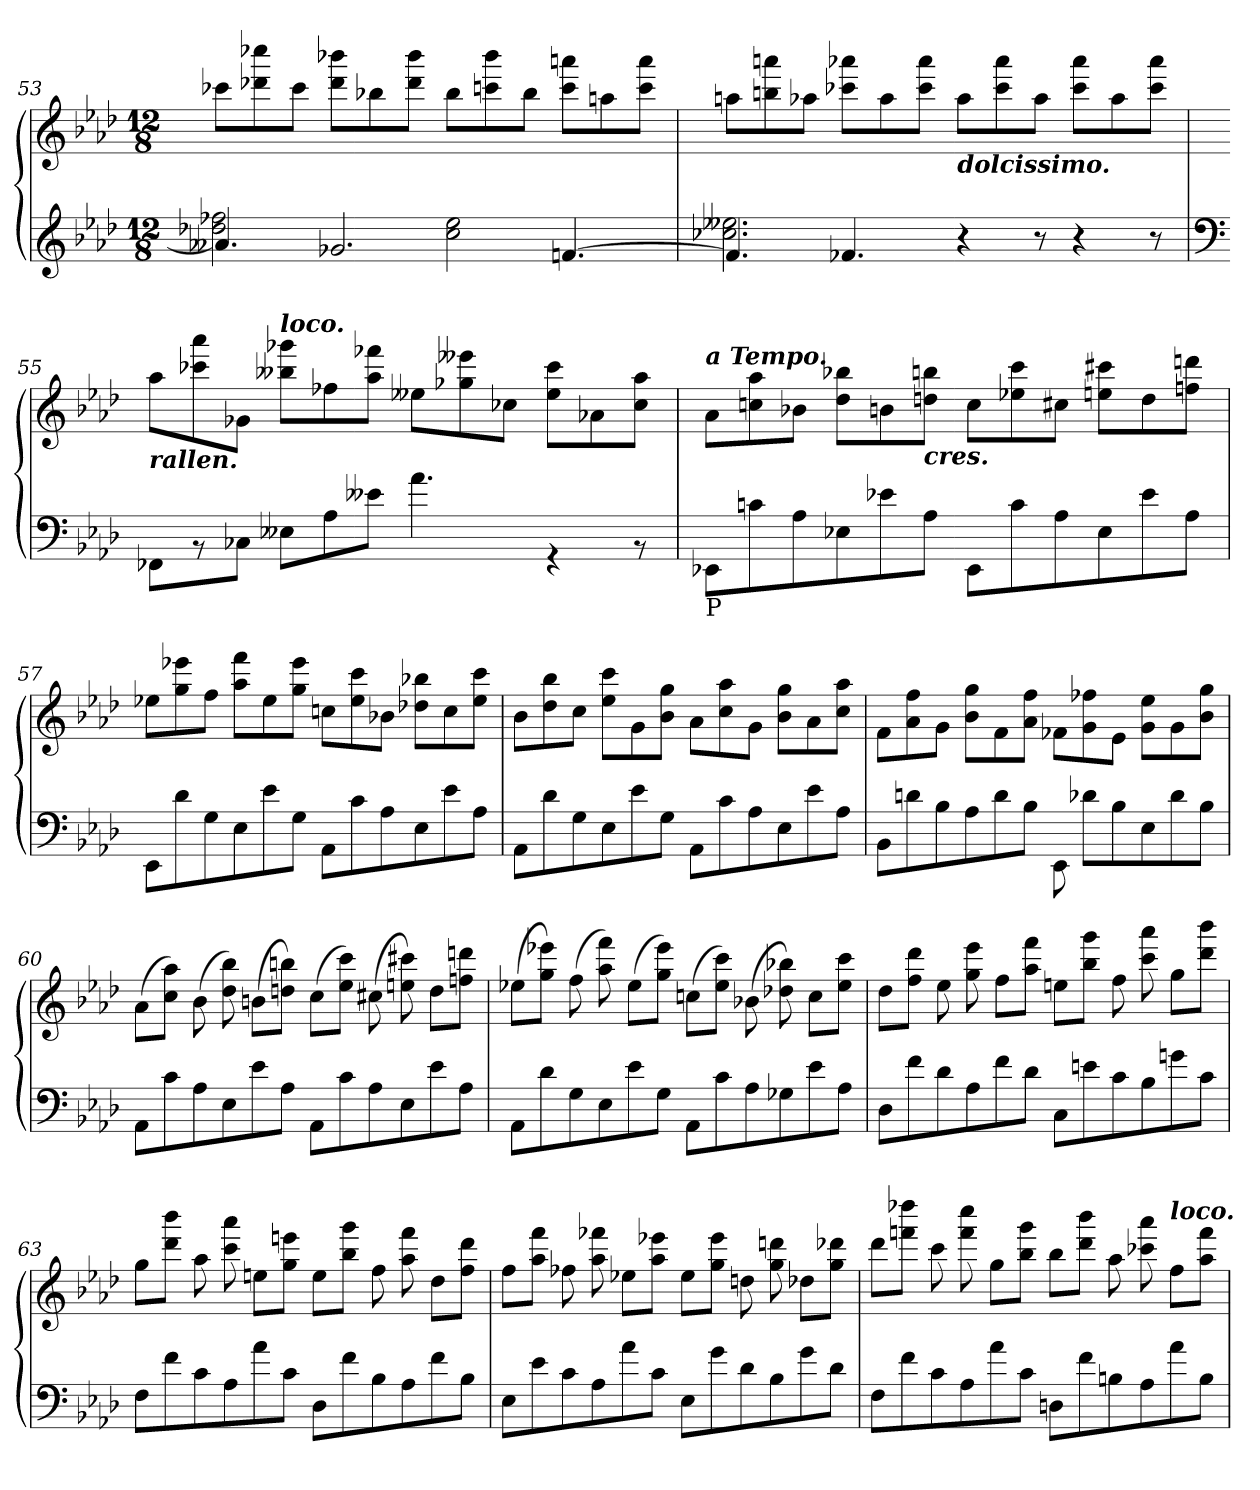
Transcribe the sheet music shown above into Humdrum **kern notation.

**kern	**kern
*part1	*part1
*staff2	*staff1
*clefG2	*clefG2
*k[b-e-a-d-]	*k[b-e-a-d-]
*M12/8	*M12/8
=53	=53
*^	*
4.a--X/]	2dd-X\ 2ff-X\	8ccc-X\L
.	.	8ddd-X\ 8cccc-X\
.	.	8ccc-\J
2.g-X/	.	8ddd-\ 8bbb-X\L
.	4ryy	8bb-X\
.	.	8ddd-\ 8bbb-\J
.	2cc\ 2ee-\	8bb-\L
.	.	8cccn\ 8bbb-\
.	.	8bb-\J
[4.fn/	.	8ccc\ 8aaan\L
.	4ryy	8aan\
.	.	8ccc\ 8aaa\J
!!LO:LB:g=z
=54	=54	=54
4.f/]	2.cc-X\ 2.ee--X\	8aan\L
.	.	8bbn\ 8aaan\
.	.	8aa-X\J
4.f-X/	.	8ccc-X\ 8aaa-X\L
.	.	8aa-\
.	.	8ccc-\ 8aaa-\J
!	!	!LO:TX:b:Bi:t=dolcissimo.
2.rcyy	4r	8aa-\L
.	.	8ccc-\ 8aaa-\
.	8r	8aa-\J
.	4r	8ccc-\ 8aaa-\L
.	.	8aa-\
.	8r	8ccc-\ 8aaa-\J
=55	=55	=55
*clefF4	*	*
!	!	!LO:TX:b:Bi:t=rallen.
1.ryy	8FF-X\L	8aa-\L
.	8r	8ccc-X\ 8aaa-\
.	8C-X\J	8g-X\J
!	!	!LO:TX:a:Bi:t=loco.
.	8E--X\L	8bb--X\ 8ggg-X\L
.	8A-\	8ff-X\
.	8e--X\J	8aa-\ 8fff-X\J
.	4.a-\	8ee--X\L
.	.	8gg-X\ 8eee--X\
.	.	8cc-X\J
.	4r	8ee--\ 8ccc-\L
.	.	8a-X\
.	8r	8cc-\ 8aa-\J
!!LO:LB:g=z
=56	=56	=56
!	!	!LO:TX:a:Bi:t=a Tempo.
!LO:TX:b:t=P	!	!
1.ryy	8EE-X\L	8a-\L
.	8cn\	8ccn\ 8aa-\
.	8A-\	8b-X\J
.	8E-X\	8dd-\ 8bb-X\L
.	8e-X\	8bn\
!	!	!LO:TX:b:Bi:t=cres.
.	8A-\J	8ddn\ 8bbn\J
.	8EE-\L	8cc\L
.	8c\	8ee-X\ 8ccc\
.	8A-\	8cc#X\J
.	8E-\	8een\ 8ccc#X\L
.	8e-\	8dd\
.	8A-\J	8ffn\ 8dddn\J
=57	=57	=57
1.ryy	8EE-\L	8ee-X\L
.	8d-\	8gg\ 8eee-X\
.	8G\	8ff\J
.	8E-\	8aa-\ 8fff\L
.	8e-\	8ee-\
.	8G\J	8gg\ 8eee-\J
.	8AA-\L	8ccn\L
.	8c\	8ee-\ 8ccc\
.	8A-\	8b-X\J
.	8E-\	8dd-X\ 8bb-X\L
.	8e-\	8cc\
.	8A-\J	8ee-\ 8ccc\J
!!LO:PB:g=z
=58	=58	=58
1.ryy	8AA-\L	8b-\L
.	8d-\	8dd-\ 8bb-\
.	8G\	8cc\J
.	8E-\	8ee-\ 8ccc\L
.	8e-\	8g\
.	8G\J	8b-\ 8gg\J
.	8AA-\L	8a-\L
.	8c\	8cc\ 8aa-\
.	8A-\	8g\J
.	8E-\	8b-\ 8gg\L
.	8e-\	8a-\
.	8A-\J	8cc\ 8aa-\J
=59	=59	=59
1.ryy	8BB-\L	8f\L
.	8dn\	8a-\ 8ff\
.	8B-\	8g\J
.	8A-\	8b-\ 8gg\L
.	8d\	8f\
.	8B-\J	8a-\ 8ff\J
.	8EE-\	8f-X\L
.	8d-X\L	8g\ 8ff-X\
.	8B-\	8e-\J
.	8E-\	8g\ 8ee-\L
.	8d-\	8g\
.	8B-\J	8b-\ 8gg\J
!!LO:LB:g=z
=60	=60	=60
1.ryy	8AA-\L	(>8a-\L
.	8c\	8cc\ 8aa-\J)
.	8A-\	(>8b-\
.	8E-\	8dd-\ 8bb-\)
.	8e-\	(>8bn\L
.	8A-\J	8ddn\ 8bbn\J)
.	8AA-\L	(>8cc\L
.	8c\	8ee-\ 8ccc\J)
.	8A-\	(>8cc#X\
.	8E-\	8een\ 8ccc#X\)
.	8e-\	8dd\L
.	8A-\J	8ffn\ 8dddn\J
=61	=61	=61
1.ryy	8AA-\L	(>8ee-X\L
.	8d-\	8gg\ 8eee-X\J)
.	8G\	(>8ff\
.	8E-\	8aa-\ 8fff\)
.	8e-\	(>8ee-\L
.	8G\J	8gg\ 8eee-\J)
.	8AA-\L	(>8ccn\L
.	8c\	8ee-\ 8ccc\J)
.	8A-\	(>8b-X\
.	8G-X\	8dd-X\ 8bb-X\)
.	8e-\	8cc\L
.	8A-\J	8ee-\ 8ccc\J
!!LO:LB:g=z
=62	=62	=62
1.ryy	8D-\L	8dd-\L
.	8f\	8ff\ 8ddd-\J
.	8d-\	8ee-\
.	8A-\	8gg\ 8eee-\
.	8f\	8ff\L
.	8d-\J	8aa-\ 8fff\J
.	8C\L	8een\L
.	8en\	8bb-\ 8ggg\J
.	8c\	8ff\
.	8B-\	8ccc\ 8aaa-\
.	8gn\	8gg\L
.	8c\J	8ddd-\ 8bbb-\J
=63	=63	=63
1.ryy	8F\L	8gg\L
.	8f\	8ddd-\ 8bbb-\J
.	8c\	8aa-\
.	8A-\	8ccc\ 8aaa-\
.	8a-\	8een\L
.	8c\J	8gg\ 8eeen\J
.	8D-\L	8ee\L
.	8f\	8bb-\ 8ggg\J
.	8B-\	8ff\
.	8A-\	8aa-\ 8fff\
.	8f\	8dd-\L
.	8B-\J	8ff\ 8ddd-\J
!!LO:LB:g=z
=64	=64	=64
1.ryy	8E-\L	8ff\L
.	8e-\	8aa-\ 8fff\J
.	8c\	8ff-X\
.	8A-\	8aa-\ 8fff-X\
.	8a-\	8ee-X\L
.	8c\J	8aa-\ 8eee-X\J
.	8E-\L	8ee-\L
.	8g\	8gg\ 8eee-\J
.	8d-\	8ddn\
.	8B-\	8gg\ 8dddn\
.	8g\	8dd-X\L
.	8d-\J	8gg\ 8ddd-X\J
=65	=65	=65
1.ryy	8F\L	8ddd-\L
.	8f\	8fffn\ 8dddd-X\J
.	8c\	8ccc\
.	8A-\	8fff\ 8cccc\
.	8a-\	8gg\L
.	8c\J	8bb-\ 8ggg\J
.	8Dn\L	8bb-\L
.	8f\	8ddd-\ 8bbb-\J
.	8Bn\	8aa-\
.	8A-\	8ccc-X\ 8aaa-\
!	!	!LO:TX:a:Bi:t=loco.
.	8a-\	8ff\L
.	8B\J	8aa-\ 8fff\J
*v	*v	*
=	=
*-	*-
